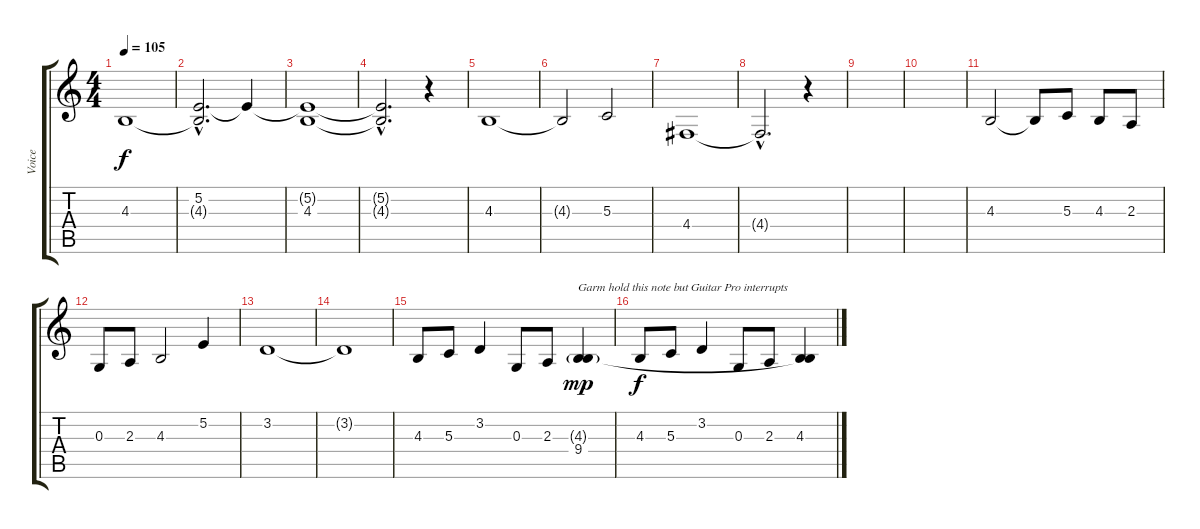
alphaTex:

\track ("Voice" "Voice") {instrument choiraahs}
\staff {score tabs}
\tuning (E4 B3 G3 D3 A2 E2) {hide}
\ts (4 4)
\tempo 105
\clef g2
\ks c
4.3.1{dy f} |
(5.2{hac} 4.3{hac t}).2{d} 5.2{t}.4 |
(5.2{t} 4.3).1 |
(5.2{hac t} 4.3{hac t}).2{d} r.4 |
4.3.1 |
4.3{t}.2 5.3.2 |
4.4.1 |
4.4{hac t}.2{d} r.4 |
|
|
4.3.2 4.3{t}.8 5.3.8 4.3.8 2.3.8 |
0.3.8 2.3.8 4.3.2 5.2.4 |
3.2.1 |
3.2{t}.1 |
4.3.8 5.3.8 3.2.4 0.3.8 2.3.8 (4.3{g} 9.4).4{txt "Garm hold this note but Guitar Pro interrupts" dy mp} |
4.3.8{dy f} 5.3.8 3.2.4 0.3.8 2.3.8 (4.3 9.4{t}).4
